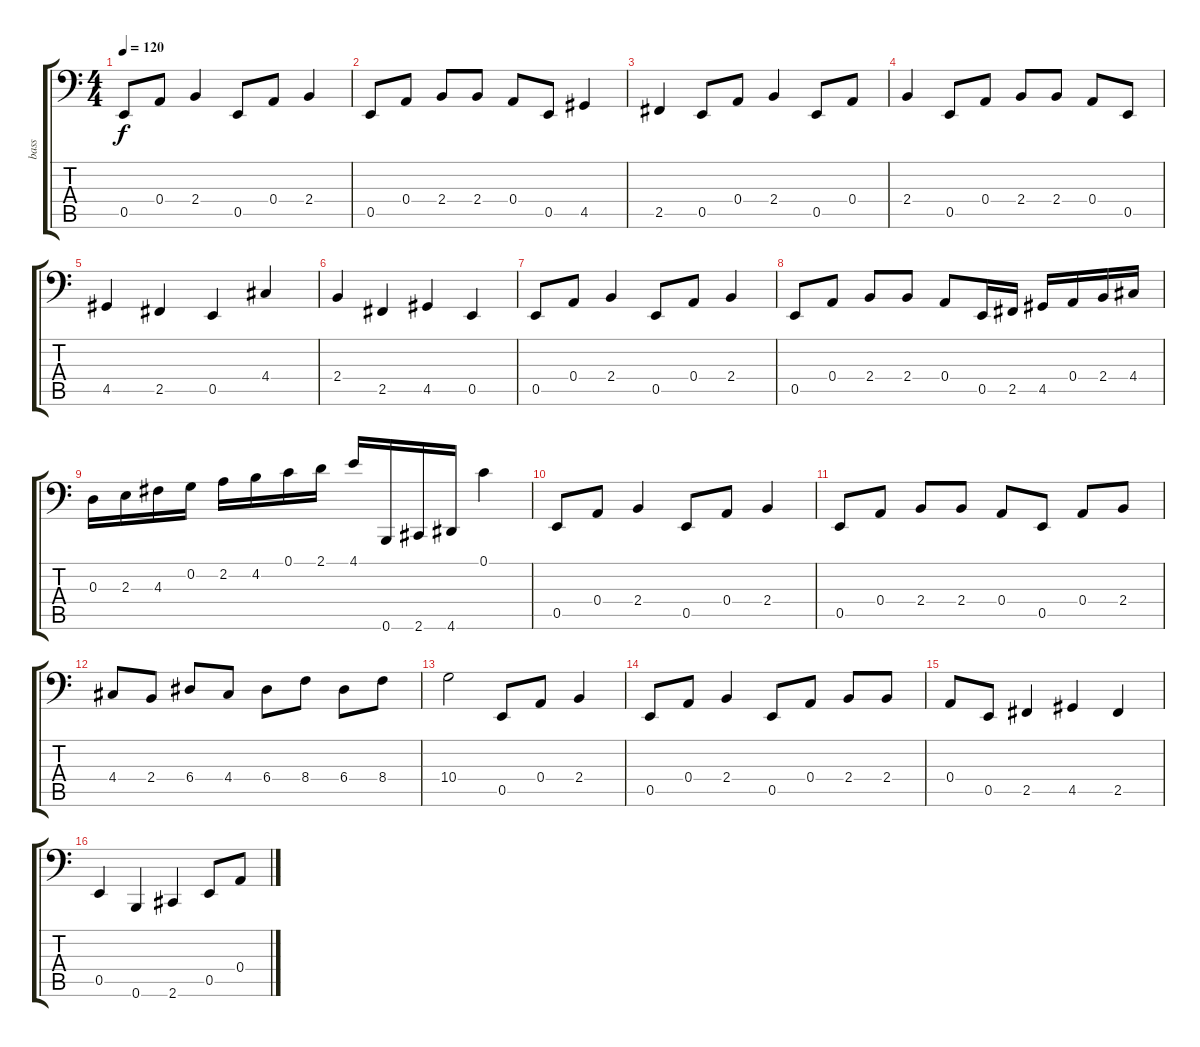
\track ("bass" "bass") {instrument electricbasspick}
\staff {score tabs}
\tuning (C3 G2 D2 A1 E1 B0) {hide}
\ts (4 4)
\tempo 120
\clef f4
\ks c
0.5.8{dy f instrument electricbasspick} 0.4.8 2.4.4 0.5.8 0.4.8 2.4.4 |
0.5.8 0.4.8 2.4.8 2.4.8 0.4.8 0.5.8 4.5.4 |
2.5.4 0.5.8 0.4.8 2.4.4 0.5.8 0.4.8 |
2.4.4 0.5.8 0.4.8 2.4.8 2.4.8 0.4.8 0.5.8 |
4.5.4 2.5.4 0.5.4 4.4.4 |
2.4.4 2.5.4 4.5.4 0.5.4 |
0.5.8 0.4.8 2.4.4 0.5.8 0.4.8 2.4.4 |
0.5.8 0.4.8 2.4.8 2.4.8 0.4.8 0.5.16 2.5.16 4.5.16 0.4.16 2.4.16 4.4.16 |
0.3.16 2.3.16 4.3.16 0.2.16 2.2.16 4.2.16 0.1.16 2.1.16 4.1.16 0.6.16 2.6.16 4.6.16 0.1.4 |
0.5.8 0.4.8 2.4.4 0.5.8 0.4.8 2.4.4 |
0.5.8 0.4.8 2.4.8 2.4.8 0.4.8 0.5.8 0.4.8 2.4.8 |
4.4.8 2.4.8 6.4.8 4.4.8 6.4.8 8.4.8 6.4.8 8.4.8 |
10.4.2 0.5.8 0.4.8 2.4.4 |
0.5.8 0.4.8 2.4.4 0.5.8 0.4.8 2.4.8 2.4.8 |
0.4.8 0.5.8 2.5.4 4.5.4 2.5.4 |
0.5.4 0.6.4 2.6.4 0.5.8 0.4.8
